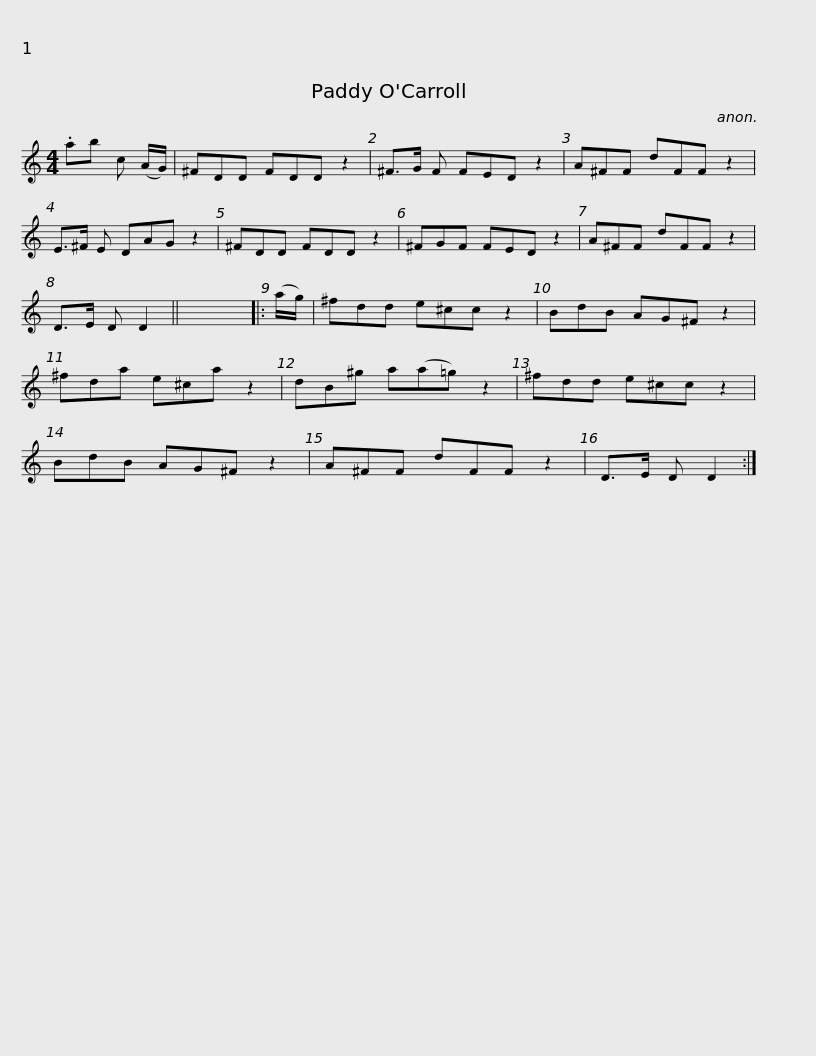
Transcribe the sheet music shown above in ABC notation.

X:1
L:1/8
M:4/4
I:linebreak $
K:C
V:1 treble
V:1
 .ab c (A/G/) | ^FDD FDD z2 | ^F>G F FED z2 | A^FF dFF z2 | E>^F E DAG z2 | %5
 ^FDD FDD z2 |$ ^FGF FED z2 | A^FF dFF z2 | D>E D D2 || x8 |: %10
 (a/g/) | ^fdd e^cc z2 | BdB AG^F z2 |$ ^fda e^ca z2 | dB^g a(a=g) z2 | %15
 ^fdd e^cc z2 | BdB AG^F z2 | A^FF dFF z2 | D>E D D2 :| %19
